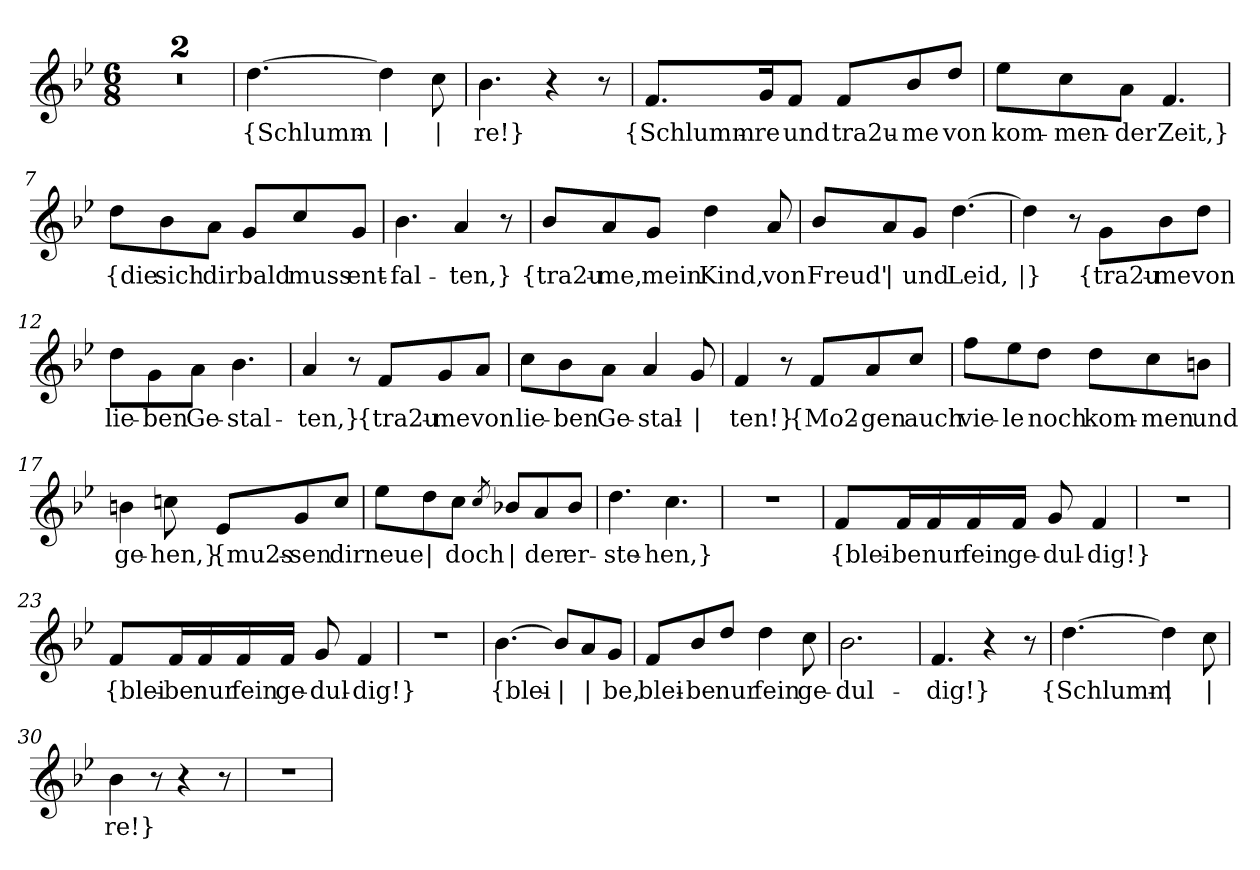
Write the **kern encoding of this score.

**kern	**text
*part1	*part1
*staff1	*staff1
*clefG2	*
*k[b-e-]	*
*M6/8	*
=1	=1
2.r	.
=2	=2
2.r	.
=3	=3
!	!LO:LY:b
[4.dd\	{Schlumm-
!	!LO:LY:b
4dd\]	|
!	!LO:LY:b
8cc\	|
=4	=4
!	!LO:LY:b
4.b-\	-re!}
4r	.
8r	.
=5	=5
!	!LO:LY:b
8.f/L	{Schlumm-
!	!LO:LY:b
16g/K	-re
!	!LO:LY:b
8f/J	und
!	!LO:LY:b
8f/L	tra2u-
!	!LO:LY:b
8b-/	-me
!	!LO:LY:b
8dd/J	von
=6	=6
!	!LO:LY:b
8ee-\L	kom-
!	!LO:LY:b
8cc\	-men-
!	!LO:LY:b
8a\J	-der
!	!LO:LY:b
4.f/	Zeit,}
!!LO:LB:g=z
=7	=7
!	!LO:LY:b
8dd\L	{die
!	!LO:LY:b
8b-\	sich
!	!LO:LY:b
8a\J	dir
!	!LO:LY:b
8g/L	bald
!	!LO:LY:b
8cc/	muss
!	!LO:LY:b
8g/J	ent-
=8	=8
!	!LO:LY:b
4.b-\	-fal-
!	!LO:LY:b
4a/	-ten,}
8r	.
=9	=9
!	!LO:LY:b
8b-/L	{tra2u-
!	!LO:LY:b
8a/	-me,
!	!LO:LY:b
8g/J	mein
!	!LO:LY:b
4dd\	Kind,
!	!LO:LY:b
8a/	von
=10	=10
!	!LO:LY:b
8b-/L	Freud'
!	!LO:LY:b
8a/	|
!	!LO:LY:b
8g/J	und
!	!LO:LY:b
[4.dd\	Leid,
!!LO:LB:g=z
=11	=11
!	!LO:LY:b
4dd\]	|}
8r	.
!	!LO:LY:b
8g\L	{tra2u-
!	!LO:LY:b
8b-\	-me
!	!LO:LY:b
8dd\J	von
=12	=12
!	!LO:LY:b
8dd\L	lie-
!	!LO:LY:b
8g\	-ben
!	!LO:LY:b
8a\J	Ge-
!	!LO:LY:b
4.b-\	-stal-
=13	=13
!	!LO:LY:b
4a/	-ten,}
8r	.
!	!LO:LY:b
8f/L	{tra2u-
!	!LO:LY:b
8g/	-me
!	!LO:LY:b
8a/J	von
=14	=14
!	!LO:LY:b
8cc\L	lie-
!	!LO:LY:b
8b-\	-ben
!	!LO:LY:b
8a\J	Ge-
!	!LO:LY:b
4a/	-stal-
!	!LO:LY:b
8g/	|
!!LO:LB:g=z
=15	=15
!	!LO:LY:b
4f/	-ten!}
8r	.
!	!LO:LY:b
8f/L	{Mo2-
!	!LO:LY:b
8a/	-gen
!	!LO:LY:b
8cc/J	auch
=16	=16
!	!LO:LY:b
8ff\L	vie-
!	!LO:LY:b
8ee-\	-le
!	!LO:LY:b
8dd\J	noch
!	!LO:LY:b
8dd\L	kom-
!	!LO:LY:b
8cc\	-men
!	!LO:LY:b
8bn\J	und
=17	=17
!	!LO:LY:b
4bn\	ge-
!	!LO:LY:b
8ccn\	-hen,}
!	!LO:LY:b
8e-/L	{mu2s-
!	!LO:LY:b
8g/	-sen
!	!LO:LY:b
8cc/J	dir
!!LO:LB:g=z
=18	=18
!	!LO:LY:b
8ee-\L	neue
!	!LO:LY:b
8dd\	|
!	!LO:LY:b
8cc\J	doch
8qcc/	.
!	!LO:LY:b
8b-X/L	|
!	!LO:LY:b
8a/	-der
!	!LO:LY:b
8b-/J	er-
=19	=19
!	!LO:LY:b
4.dd\	-ste-
!	!LO:LY:b
4.cc\	-hen,}
=20	=20
2.r	.
=21	=21
!	!LO:LY:b
8f/L	{blei-
!	!LO:LY:b
16f/L	-be
!	!LO:LY:b
16f/	nur
!	!LO:LY:b
16f/	fein
!	!LO:LY:b
16f/JJ	ge-
!	!LO:LY:b
8g/	-dul-
!	!LO:LY:b
4f/	-dig!}
=22	=22
2.r	.
!!LO:LB:g=z
=23	=23
!	!LO:LY:b
8f/L	{blei-
!	!LO:LY:b
16f/L	-be
!	!LO:LY:b
16f/	nur
!	!LO:LY:b
16f/	fein
!	!LO:LY:b
16f/JJ	ge-
!	!LO:LY:b
8g/	-dul-
!	!LO:LY:b
4f/	-dig!}
=24	=24
2.r	.
=25	=25
!	!LO:LY:b
[4.b-\	{blei-
!	!LO:LY:b
8b-/L]	|
!	!LO:LY:b
8a/	|
!	!LO:LY:b
8g/J	-be,
=26	=26
!	!LO:LY:b
8f/L	blei-
!	!LO:LY:b
8b-/	-be
!	!LO:LY:b
8dd/J	nur
!	!LO:LY:b
4dd\	fein
!	!LO:LY:b
8cc\	ge-
=27	=27
!	!LO:LY:b
2.b-\	-dul-
=28	=28
!	!LO:LY:b
4.f/	-dig!}
4r	.
8r	.
!!LO:LB:g=z
=29	=29
!	!LO:LY:b
[4.dd\	{Schlumm-
!	!LO:LY:b
4dd\]	|
!	!LO:LY:b
8cc\	|
=30	=30
!	!LO:LY:b
4b-\	-re!}
8r	.
4r	.
8r	.
=31	=31
2.r	.
=	=
*-	*-
